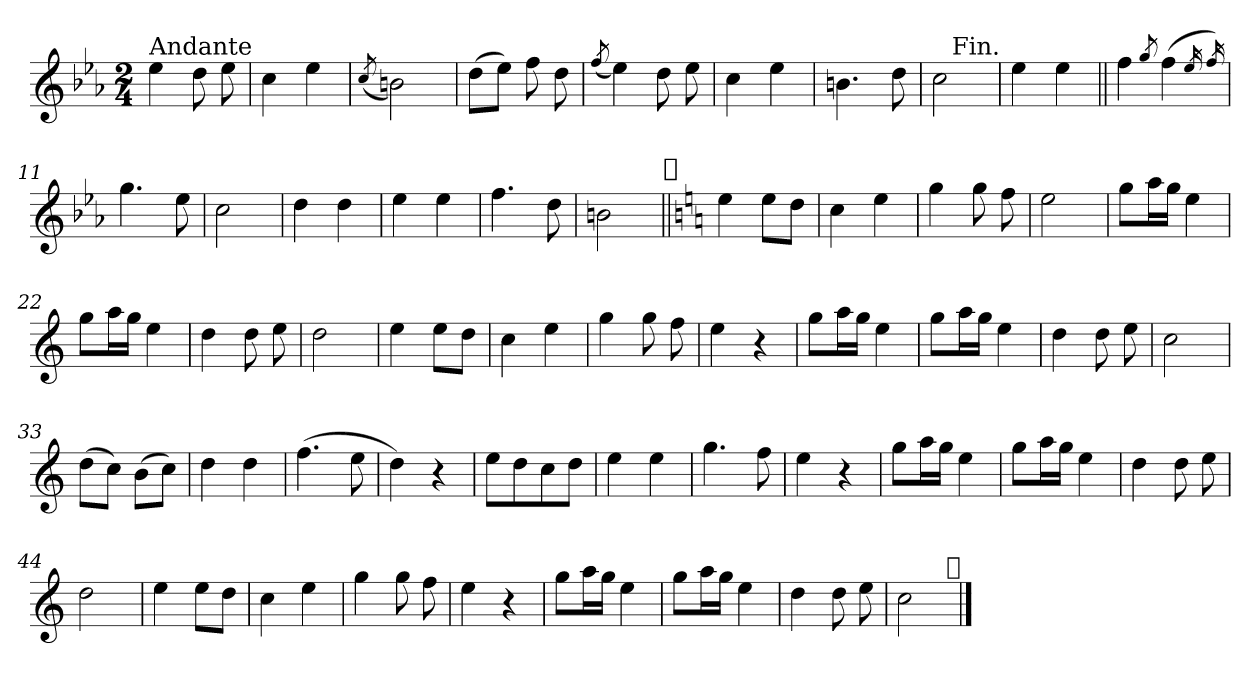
**kern
*part1
*staff1
*clefG2
*k[b-e-a-]
*E-:
*M2/4
=1
!LO:TX:a:t=Andante
4ee-\
8dd\
8ee-\
=2
4cc\
4ee-\
=3
(<8qcc/
2bn\)
=4
(>8dd\L
8ee-\J)
8ff\
8dd\
=5
(<8qff/
4ee-\)
8dd\
8ee-\
=6
4cc\
4ee-\
=7
4.bn\
8dd\
=8
2cc\
!LO:TX:a:rj:t=Fin.
!!LO:LB:g=z
=9
4ee-\
4ee-\
=10||
4ff\
8qgg/
(>4ff\
16qee-/
16qff/)
=11
4.gg\
8ee-\
=12
2cc\
=13
4dd\
4dd\
=14
4ee-\
4ee-\
=15
4.ff\
8dd\
=16
2bn\
!LO:TX:a:t=𝄋
=17||
*k[]
4ee\
8ee\L
8dd\J
!!LO:LB:g=z
=18
4cc\
4ee\
=19
4gg\
8gg\
8ff\
=20
2ee\
=21
8gg\L
16aa\L
16gg\JJ
4ee\
=22
8gg\L
16aa\L
16gg\JJ
4ee\
=23
4dd\
8dd\
8ee\
=24
2dd\
=25
4ee\
8ee\L
8dd\J
=26
4cc\
4ee\
=27
4gg\
8gg\
8ff\
!!LO:LB:g=z
=28
4ee\
4r
=29
8gg\L
16aa\L
16gg\JJ
4ee\
=30
8gg\L
16aa\L
16gg\JJ
4ee\
=31
4dd\
8dd\
8ee\
=32
2cc\
=33
(>8dd\L
8cc\J)
(>8b\L
8cc\J)
=34
4dd\
4dd\
=35
(>4.ff\
8ee\
=36
4dd\)
4r
=37
8ee\L
8dd\
8cc\
8dd\J
!!LO:LB:g=z
=38
4ee\
4ee\
=39
4.gg\
8ff\
=40
4ee\
4r
=41
8gg\L
16aa\L
16gg\JJ
4ee\
=42
8gg\L
16aa\L
16gg\JJ
4ee\
=43
4dd\
8dd\
8ee\
=44
2dd\
=45
4ee\
8ee\L
8dd\J
=46
4cc\
4ee\
=47
4gg\
8gg\
8ff\
!!LO:LB:g=z
=48
4ee\
4r
=49
8gg\L
16aa\L
16gg\JJ
4ee\
=50
8gg\L
16aa\L
16gg\JJ
4ee\
=51
4dd\
8dd\
8ee\
=52
2cc\
!LO:TX:a:t=𝄋
==
*-
